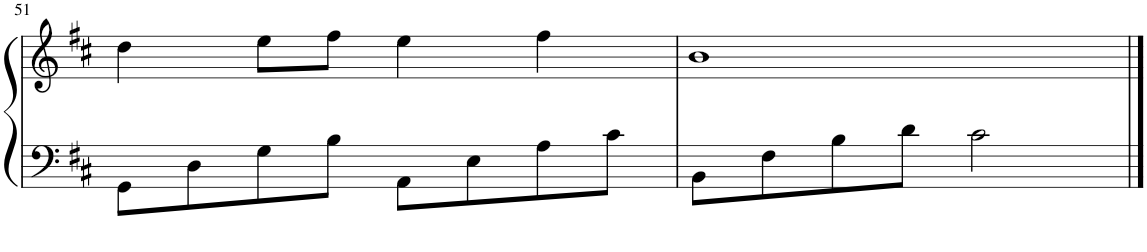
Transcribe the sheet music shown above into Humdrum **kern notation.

**kern	**kern
*part1	*part1
*staff2	*staff1
*I"Piano	*
*I'Pno.	*
!!LO:PB:g=z
*clefF4	*clefG2
*k[f#c#]	*k[f#c#]
*M4/4	*M4/4
=51	=51
8GG\L	4dd\
8D\	.
8G\	8ee\L
8B\J	8ff#\J
8AA\L	4ee\
8E\	.
8A\	4ff#\
8c#\J	.
=52	=52
8BB\L	1b
8F#\	.
8B\	.
8d\J	.
2c#\	.
==	==
*-	*-
